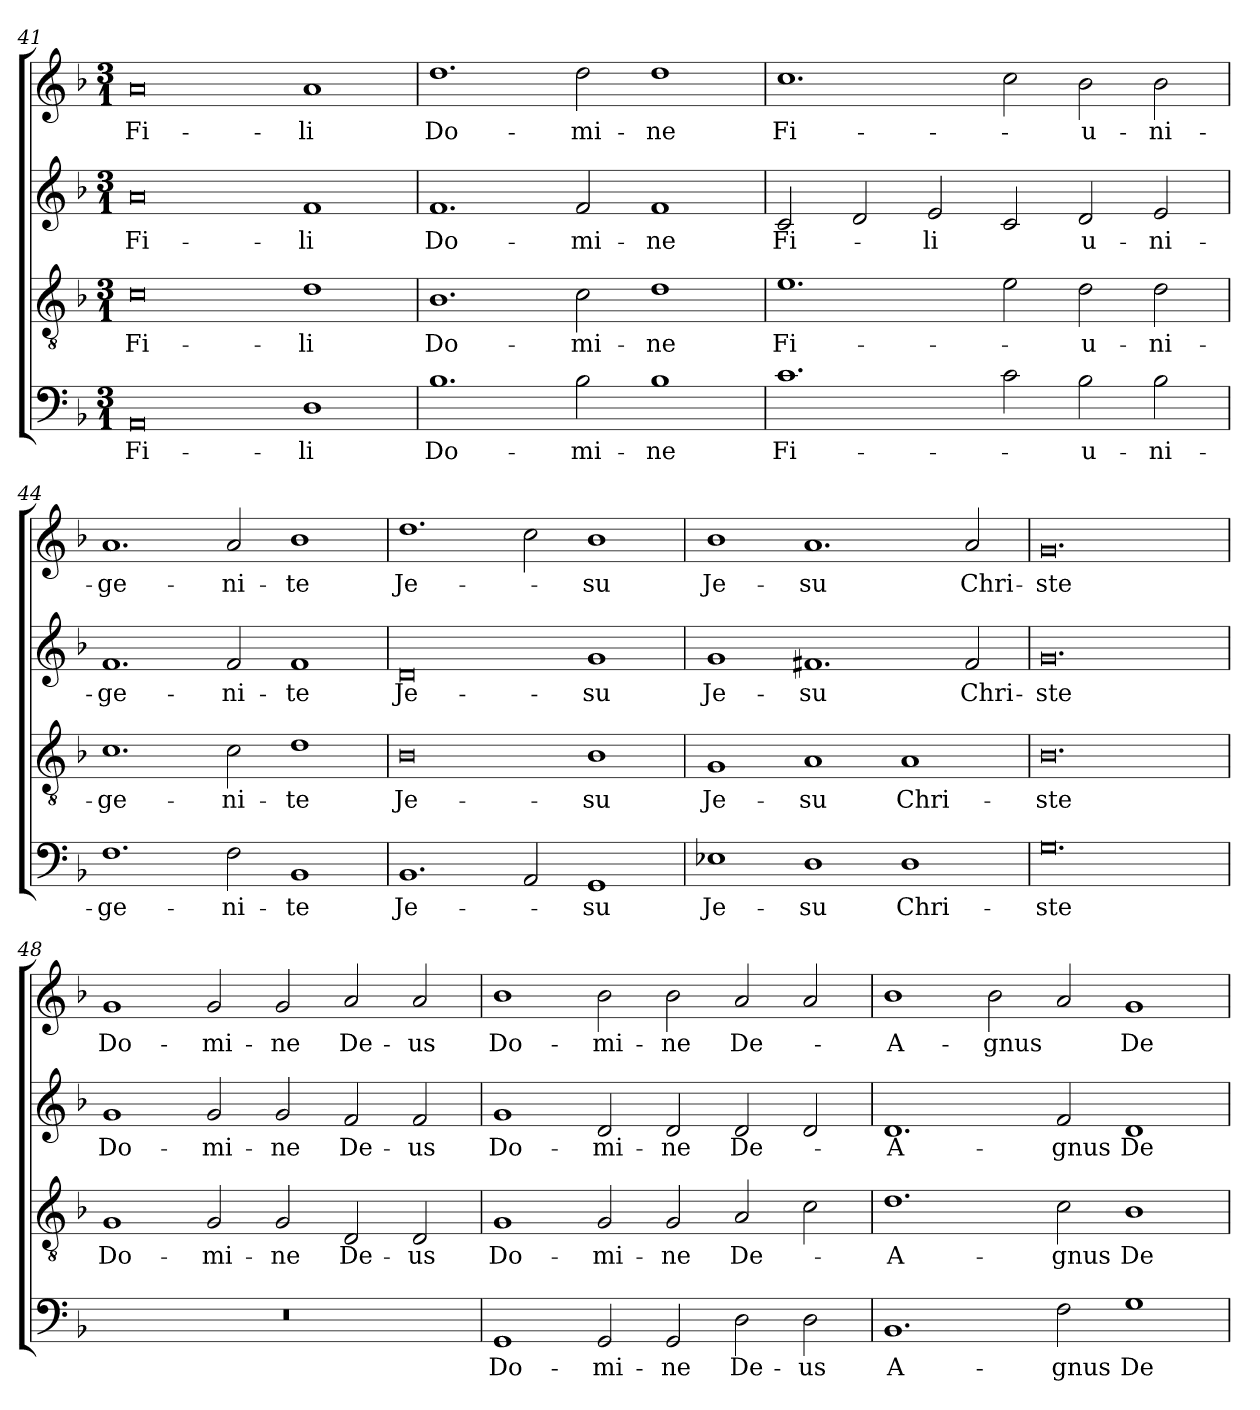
**kern	**text	**kern	**text	**kern	**text	**kern	**text
*part4	*part4	*part3	*part3	*part2	*part2	*part1	*part1
*staff4	*staff4	*staff3	*staff3	*staff2	*staff2	*staff1	*staff1
*clefF4	*	*clefGv2	*	*clefG2	*	*clefG2	*
*k[b-]	*	*k[b-]	*	*k[b-]	*	*k[b-]	*
*M3/1	*	*M3/1	*	*M3/1	*	*M3/1	*
=41	=41	=41	=41	=41	=41	=41	=41
0AA	Fi-	0c	Fi-	0a	Fi-	0a	Fi-
1D	-li	1d	-li	1f	-li	1a	-li
=42	=42	=42	=42	=42	=42	=42	=42
1.B-	Do-	1.B-	Do-	1.f	Do-	1.dd	Do-
2B-	-mi-	2c	-mi-	2f	-mi-	2dd	-mi-
1B-	-ne	1d	-ne	1f	-ne	1dd	-ne
=43	=43	=43	=43	=43	=43	=43	=43
1.c	Fi-	1.e	Fi-	2c	Fi-	1.cc	Fi-
.	.	.	.	2d	.	.	.
.	.	.	.	2e	-li	.	.
2c	.	2e	.	2c	.	2cc	.
2B-	-u-	2d	-u-	2d	u-	2b-	-u-
2B-	-ni-	2d	-ni-	2e	-ni-	2b-	-ni-
=44	=44	=44	=44	=44	=44	=44	=44
1.F	-ge-	1.c	-ge-	1.f	-ge-	1.a	-ge-
2F	-ni-	2c	-ni-	2f	-ni-	2a	-ni-
1BB-	-te	1d	-te	1f	-te	1b-	-te
=45	=45	=45	=45	=45	=45	=45	=45
1.BB-	Je-	0B-	Je-	0d	Je-	1.dd	Je-
2AA	.	.	.	.	.	2cc	.
1GG	-su	1B-	-su	1g	-su	1b-	-su
=46	=46	=46	=46	=46	=46	=46	=46
1E-X	Je-	1G	Je-	1g	Je-	1b-	Je-
1D	-su	1A	-su	1.f#X	-su	1.a	-su
1D	Chri-	1A	Chri-	.	.	.	.
.	.	.	.	2f#	Chri-	2a	Chri-
=47	=47	=47	=47	=47	=47	=47	=47
0.G	-ste	0.B-	-ste	0.g	-ste	0.g	-ste
=48	=48	=48	=48	=48	=48	=48	=48
0.r	.	1G	Do-	1g	Do-	1g	Do-
.	.	2G	-mi-	2g	-mi-	2g	-mi-
.	.	2G	-ne	2g	-ne	2g	-ne
.	.	2D	De-	2f	De-	2a	De-
.	.	2D	-us	2f	-us	2a	-us
=49	=49	=49	=49	=49	=49	=49	=49
1GG	Do-	1G	Do-	1g	Do-	1b-	Do-
2GG	-mi-	2G	-mi-	2d	-mi-	2b-	-mi-
2GG	-ne	2G	-ne	2d	-ne	2b-	-ne
2D	De-	2A	De-	2d	De-	2a	De-
2D	-us	2c	.	2d	.	2a	.
=50	=50	=50	=50	=50	=50	=50	=50
1.BB-	A-	1.d	-A-	1.d	-A-	1b-	-A-
.	.	.	.	.	.	2b-	-gnus
2F	-gnus	2c	-gnus	2f	-gnus	2a	.
1G	De-	1B-	De-	1d	De-	1g	De-
=	=	=	=	=	=	=	=
*-	*-	*-	*-	*-	*-	*-	*-
